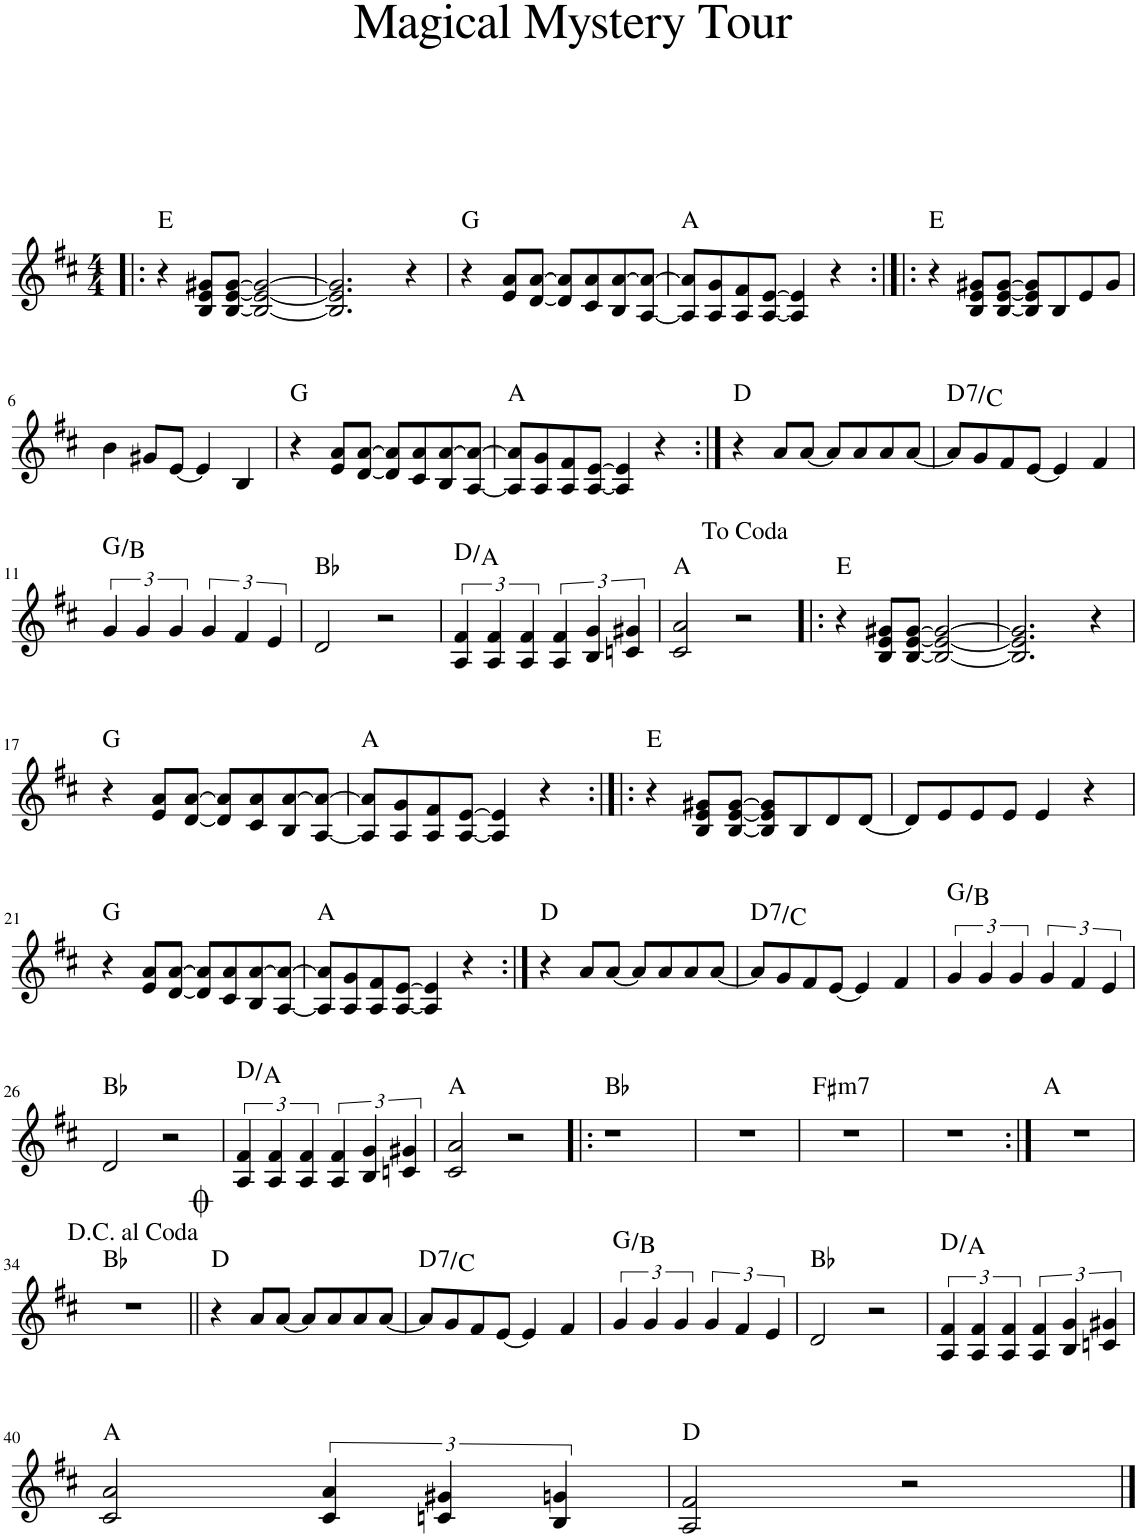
**kern	**harte
*part1	*part1
*staff1	*
*I"Piano	*
*I'Pno.	*
*clefG2	*
*k[f#c#]	*
*M4/4	*
=1!|:	=1!|:
4r	E:maj
8B/ 8e/ 8g#X/L	.
[8B/ [8e/ [8g#/J	.
2B/_ 2e/_ 2g#/_	.
=2	=2
2.B/] 2.e/] 2.g#/]	.
4r	.
=3	=3
4r	G:maj
8e/ 8a/L	.
[8d/ [8a/J	.
8d/] 8a/]L	.
8c#/ 8a/	.
8B/ [8a/	.
[8A/ 8a/_J	.
=4	=4
8A/] 8a/]L	A:maj
8A/ 8g/	.
8A/ 8f#/	.
[8A/ [8e/J	.
4A/] 4e/]	.
4r	.
=5:|!|:	=5:|!|:
4r	E:maj
8B/ 8e/ 8g#X/L	.
[8B/ [8e/ [8g#/J	.
8B/] 8e/] 8g#/]L	.
8B/	.
8e/	.
8g#/J	.
!!LO:LB:g=z
=6	=6
4b\	.
8g#X/L	.
[8e/J	.
4e/]	.
4B/	.
=7	=7
4r	G:maj
8e/ 8a/L	.
[8d/ [8a/J	.
8d/] 8a/]L	.
8c#/ 8a/	.
8B/ [8a/	.
[8A/ 8a/_J	.
=8	=8
8A/] 8a/]L	A:maj
8A/ 8g/	.
8A/ 8f#/	.
[8A/ [8e/J	.
4A/] 4e/]	.
4r	.
=9:|!	=9:|!
4r	D:maj
8a/L	.
[8a/J	.
8a/L]	.
8a/	.
8a/	.
[8a/J	.
=10	=10
!	!LO:H:kt=7
8a/L]	D:7/b7
8g/	.
8f#/	.
[8e/J	.
4e/]	.
4f#/	.
!!LO:LB:g=z
=11	=11
6g/	G:maj/3
6g/	.
6g/	.
6g/	.
6f#/	.
6e/	.
=12	=12
2d/	Bb:maj
2r	.
=13	=13
6A/ 6f#/	D:maj/5
6A/ 6f#/	.
6A/ 6f#/	.
6A/ 6f#/	.
6B/ 6g/	.
6cn/ 6g#X/	.
=14	=14
2c#/ 2a/	A:maj
2r	.
=15!|:	=15!|:
4r	E:maj
8B/ 8e/ 8g#X/L	.
[8B/ [8e/ [8g#/J	.
2B/_ 2e/_ 2g#/_	.
=16	=16
2.B/] 2.e/] 2.g#/]	.
4r	.
!!LO:LB:g=z
=17	=17
4r	G:maj
8e/ 8a/L	.
[8d/ [8a/J	.
8d/] 8a/]L	.
8c#/ 8a/	.
8B/ [8a/	.
[8A/ 8a/_J	.
=18	=18
8A/] 8a/]L	A:maj
8A/ 8g/	.
8A/ 8f#/	.
[8A/ [8e/J	.
4A/] 4e/]	.
4r	.
=19:|!|:	=19:|!|:
4r	E:maj
8B/ 8e/ 8g#X/L	.
[8B/ [8e/ [8g#/J	.
8B/] 8e/] 8g#/]L	.
8B/	.
8d/	.
[8d/J	.
=20	=20
8d/L]	.
8e/	.
8e/	.
8e/J	.
4e/	.
4r	.
!!LO:LB:g=z
=21	=21
4r	G:maj
8e/ 8a/L	.
[8d/ [8a/J	.
8d/] 8a/]L	.
8c#/ 8a/	.
8B/ [8a/	.
[8A/ 8a/_J	.
=22	=22
8A/] 8a/]L	A:maj
8A/ 8g/	.
8A/ 8f#/	.
[8A/ [8e/J	.
4A/] 4e/]	.
4r	.
=23:|!	=23:|!
4r	D:maj
8a/L	.
[8a/J	.
8a/L]	.
8a/	.
8a/	.
[8a/J	.
=24	=24
!	!LO:H:kt=7
8a/L]	D:7/b7
8g/	.
8f#/	.
[8e/J	.
4e/]	.
4f#/	.
=25	=25
6g/	G:maj/3
6g/	.
6g/	.
6g/	.
6f#/	.
6e/	.
!!LO:LB:g=z
=26	=26
2d/	Bb:maj
2r	.
=27	=27
6A/ 6f#/	D:maj/5
6A/ 6f#/	.
6A/ 6f#/	.
6A/ 6f#/	.
6B/ 6g/	.
6cn/ 6g#X/	.
=28	=28
2c#/ 2a/	A:maj
2r	.
=29!|:	=29!|:
1r	Bb:maj
=30	=30
1r	.
=31	=31
!	!LO:H:kt=m7
1r	F#:min7
=32	=32
1r	.
=33:|!	=33:|!
1r	A:maj
!!LO:LB:g=z
=34	=34
1r	Bb:maj
=35||	=35||
4r	D:maj
8a/L	.
[8a/J	.
8a/L]	.
8a/	.
8a/	.
[8a/J	.
=36	=36
!	!LO:H:kt=7
8a/L]	D:7/b7
8g/	.
8f#/	.
[8e/J	.
4e/]	.
4f#/	.
=37	=37
6g/	G:maj/3
6g/	.
6g/	.
6g/	.
6f#/	.
6e/	.
=38	=38
2d/	Bb:maj
2r	.
=39	=39
6A/ 6f#/	D:maj/5
6A/ 6f#/	.
6A/ 6f#/	.
6A/ 6f#/	.
6B/ 6g/	.
6cn/ 6g#X/	.
!!LO:LB:g=z
=40	=40
2c#/ 2a/	A:maj
6c#/ 6a/	.
6cn/ 6g#X/	.
6B/ 6gn/	.
=41	=41
2A/ 2f#/	D:maj
2r	.
==	==
*-	*-
